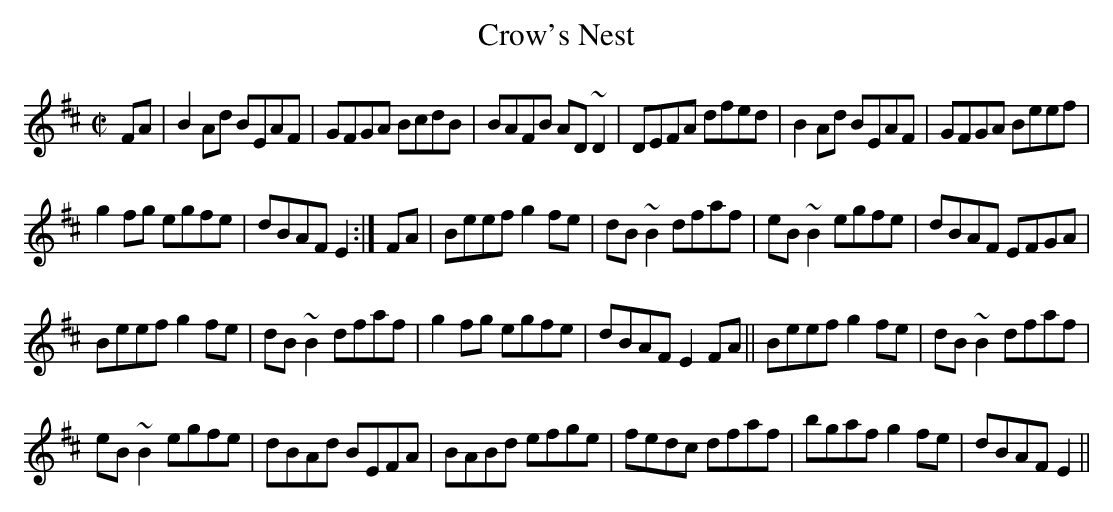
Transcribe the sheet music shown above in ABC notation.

X:1
T:Crow's Nest
M:C|
L:1/8
K:Edor
FA|B2Ad BEAF|GFGA BcdB|BAFB AD~D2|DEFA dfed|B2Ad BEAF|GFGA Beef|
g2fg egfe|dBAF E2:|FA|Beef g2fe|dB~B2 dfaf|eB ~B2 egfe|dBAF EFGA|
Beef g2fe|dB~B2 dfaf|g2fg egfe|dBAF E2FA||Beef g2fe|dB~B2 dfaf|
eB~B2 egfe|dBAd BEFA|BABd efge|fedc dfaf|bgaf g2fe|dBAF E2||
